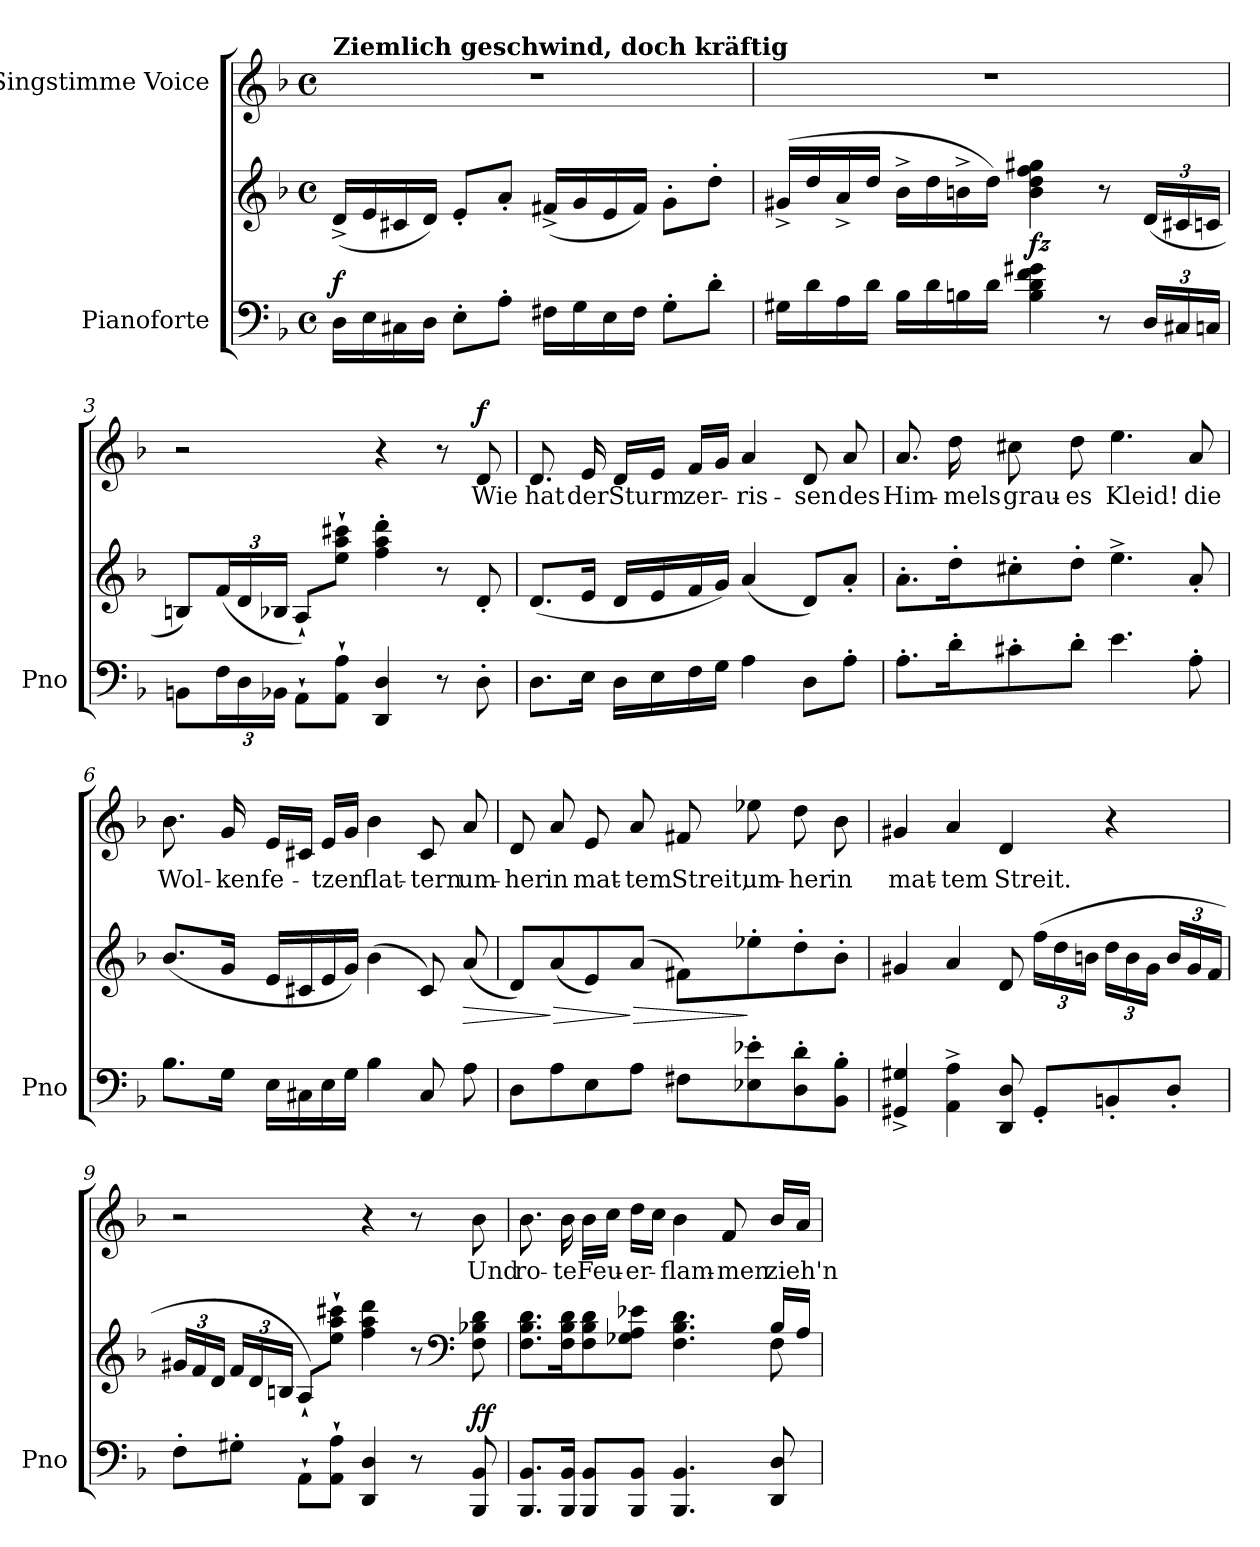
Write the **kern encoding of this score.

**kern	**kern	**dynam	**kern	**text	**dynam
*part2	*part2	*part2	*part1	*part1	*part1
*staff3	*staff2	*staff2/3	*staff1	*staff1	*staff1
*I"Pianoforte	*	*	*I"Singstimme Voice	*	*
*I'Pno	*	*	*	*	*
*clefF4	*clefG2	*	*clefG2	*	*
*k[b-]	*k[b-]	*	*k[b-]	*	*
*M4/4	*M4/4	*	*M4/4	*	*
*met(c)	*met(c)	*	*met(c)	*	*
=1	=1	=1	=1	=1	=1
!	!	!	!LO:TX:a:B:t=Ziemlich geschwind, doch kräftig	!	!
!	!	!LO:DY:a=2	!	!	!
16D\LL	(16d^/LL	f	1r	.	.
16E\	16e/	.	.	.	.
16C#X\	16c#X/	.	.	.	.
16D\JJ	16d/JJ)	.	.	.	.
8E'\L	8e'/L	.	.	.	.
8A'\J	8a'/J	.	.	.	.
16F#X\LL	(16f#X^/LL	.	.	.	.
16G\	16g/	.	.	.	.
16E\	16e/	.	.	.	.
16F#\JJ	16f#/JJ)	.	.	.	.
8G'\L	8g'\L	.	.	.	.
8d'\J	8dd'\J	.	.	.	.
=2	=2	=2	=2	=2	=2
16G#X\LL	(16g#X^</LL	.	1r	.	.
16d\	16dd/	.	.	.	.
16A\	16a^</	.	.	.	.
16d\JJ	16dd/JJ	.	.	.	.
16B-\LL	16b-^<\LL	.	.	.	.
16d\	16dd\	.	.	.	.
16Bn\	16bn^<\	.	.	.	.
16d\JJ	16dd\JJ)	.	.	.	.
!	!	!LO:DY:b	!	!	!
4B\ 4d\ 4f\ 4g#X\	4b\ 4dd\ 4ff\ 4gg#X\	fz	.	.	.
8r	8r	.	.	.	.
*Xbrackettup	*Xbrackettup	*	*	*	*
24D/LL	(24d/LL	.	.	.	.
24C#X/	24c#X/	.	.	.	.
24Cn/JJ	24cn/JJ	.	.	.	.
=3	=3	=3	=3	=3	=3
8BBn\L	8Bn/L)	.	2r	.	.
*brackettup	*brackettup	*	*	*	*
24F\L	(24f/L	.	.	.	.
24D\	24d/	.	.	.	.
24BB-X\JJ	24B-X/JJ	.	.	.	.
8AA`\L	8A`/L)	.	.	.	.
8AA\` 8A\`J	8ee\` 8aa\` 8ccc#X\`J	.	.	.	.
4DD/ 4D/	4ff\' 4aa\' 4ddd\'	.	4r	.	.
8r	8r	.	8r	.	.
!	!	!	!	!	!LO:DY:a
8D'\	8d'/	.	8d/	Wie	f
=4	=4	=4	=4	=4	=4
8.D\L	(8.d/L	.	8.d/	hat	.
16E\Jk	16e/Jk	.	16e/	der	.
16D\LL	16d/LL	.	16d/LL	Sturm	.
16E\	16e/	.	16e/JJ	.	.
16F\	16f/	.	16f/LL	zer-	.
16G\JJ	16g/JJ)	.	16g/JJ	.	.
4A\	(4a/	.	4a/	-ris-	.
8D\L	8d/L)	.	8d/	-sen	.
8A'\J	8a'/J	.	8a/	des	.
=5	=5	=5	=5	=5	=5
8.A'\L	8.a'\L	.	8.a/	Him-	.
16d'\K	16dd'\K	.	16dd\	-mels	.
8c#X'\	8cc#X'\	.	8cc#X\	grau-	.
8d'\J	8dd'\J	.	8dd\	-es	.
4.e\	4.ee^<\	.	4.ee\	Kleid!	.
8A'\	8a'/	.	8a/	die	.
=6	=6	=6	=6	=6	=6
8.B-\L	(8.b-/L	.	8.b-\	Wol-	.
16G\Jk	16g/Jk	.	16g/	-ken	.
16E\LL	16e/LL	.	16e/LL	fe-	.
16C#X\	16c#X/	.	16c#X/JJ	.	.
16E\	16e/	.	16e/LL	-tzen	.
16G\JJ	16g/JJ)	.	16g/JJ	.	.
4B-\	(4b-\	.	4b-\	flat-	.
8C#/	8c#/)	.	8c#/	-tern	.
!	!	!LO:HP:b	!	!	!
8A\	(8a/	>	8a/	um-	.
=7	=7	=7	=7	=7	=7
8D\L	8d/L)	.	8d/	-her	.
!	!	!LO:HP:n=1:b	!	!	!
8A\	(8a/	] >	8a/	in	.
8E\	8e/)	.	8e/	mat-	.
!	!	!LO:HP:n=1:b	!	!	!
8A\J	(8a/J	] >	8a/	-tem	.
8F#X\L	8f#X\L)	.	8f#X/	Streit,	.
8E-X\' 8e-X\'	8ee-X'\	]	8ee-X\	um-	.
8D\' 8d\'	8dd'\	.	8dd\	-her	.
8BB-\' 8B-\'J	8b-'\J	.	8b-\	in	.
=8	=8	=8	=8	=8	=8
4GG#X/^> 4G#X/^>	4g#X/	.	4g#X/	mat-	.
4AA\^ 4A\^	4a/	.	4a/	-tem	.
8DD/ 8D/	8d/	.	4d/	Streit.	.
*	*Xbrackettup	*	*	*	*
8GG#'/L	(24ff\LL	.	.	.	.
.	24dd\	.	.	.	.
.	24bn\JJ	.	.	.	.
8BBn'/	24dd\LL	.	4r	.	.
.	24b\	.	.	.	.
.	24g#\JJ	.	.	.	.
8D'/J	24b/LL	.	.	.	.
.	24g#/	.	.	.	.
.	24f/JJ	.	.	.	.
=9	=9	=9	=9	=9	=9
8F'\L	24g#X/LL	.	2r	.	.
.	24f/	.	.	.	.
.	24d/JJ	.	.	.	.
8G#X'\J	24f/LL	.	.	.	.
.	24d/	.	.	.	.
.	24Bn/JJ	.	.	.	.
8AA`\L	8A`/L)	.	.	.	.
8AA\` 8A\`J	8ee\` 8aa\` 8ccc#X\`J	.	.	.	.
4DD/ 4D/	4ff\ 4aa\ 4ddd\	.	4r	.	.
8r	8r	.	8r	.	.
*	*clefF4	*	*	*	*
!	!	!LO:DY:a=2	!	!	!
8BBB-/ 8BB-/	8F\ 8B-X\ 8d\	ff	8b-\	Und	.
=10	=10	=10	=10	=10	=10
*	*^	*	*	*	*
8.BBB-/ 8.BB-/L	8.F\ 8.B-\ 8.d\L	2ryy	.	8.b-\	ro-	.
16BBB-/ 16BB-/Jk	16F\ 16B-\ 16d\K	.	.	16b-\	-te	.
8BBB-/ 8BB-/L	8F\ 8B-\ 8d\	.	.	16b-\LL	Feu-	.
.	.	.	.	16cc\JJ	.	.
8BBB-/ 8BB-/J	8G-X\ 8A\ 8e-X\J	.	.	16dd\LL	-er-	.
.	.	.	.	16cc\JJ	.	.
4.BBB-/ 4.BB-/	4.F\ 4.B-\ 4.d\	4ryy	.	4b-\	-flam-	.
.	.	8ryy	.	8f/	-men	.
8DD/ 8D/	16B-/LL	8F\	.	16b-/LL	zieh'n	.
.	16A/JJ	.	.	16a/JJ	.	.
*	*v	*v	*	*	*	*
=	=	=	=	=	=
*-	*-	*-	*-	*-	*-
